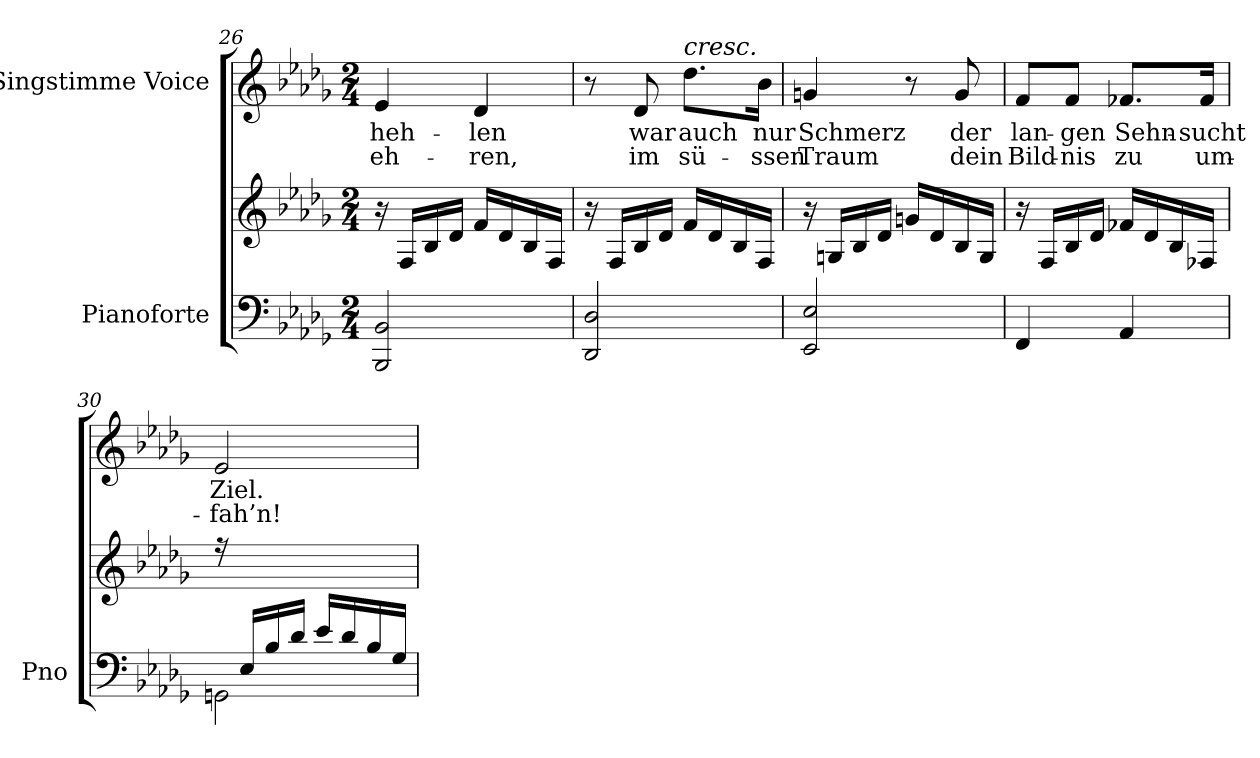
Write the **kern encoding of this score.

**kern	**kern	**kern	**text	**text
*part2	*part2	*part1	*part1	*part1
*staff3	*staff2	*staff1	*staff1	*staff1
*I"Pianoforte	*	*I"Singstimme Voice	*	*
*I'Pno	*	*	*	*
*clefF4	*clefG2	*clefG2	*	*
*k[b-e-a-d-g-]	*k[b-e-a-d-g-]	*k[b-e-a-d-g-]	*	*
*M2/4	*M2/4	*M2/4	*	*
=26	=26	=26	=26	=26
!	!	!	!LO:LY:b	!LO:LY:b
2BBB-/ 2BB-/	16r	4e-/	-heh-	-eh-
.	16F/LL	.	.	.
.	16B-/	.	.	.
.	16d-/JJ	.	.	.
!	!	!	!LO:LY:b	!LO:LY:b
.	16f/LL	4d-/	-len	-ren,
.	16d-/	.	.	.
.	16B-/	.	.	.
.	16F/JJ	.	.	.
=27	=27	=27	=27	=27
2DD-/ 2D-/	16r	8r	.	.
.	16F/LL	.	.	.
!	!	!	!LO:LY:b	!LO:LY:b
.	16B-/	8d-/	war	im
.	16d-/JJ	.	.	.
!	!	!LO:TX:a:i:t=cresc.	!	!
!	!	!	!LO:LY:b	!LO:LY:b
.	16f/LL	8.dd-\L	auch	sü-
.	16d-/	.	.	.
.	16B-/	.	.	.
!	!	!	!LO:LY:b	!LO:LY:b
.	16F/JJ	16b-\Jk	nur	-ssen
!!LO:PB:g=z
=28	=28	=28	=28	=28
!	!	!	!LO:LY:b	!LO:LY:b
2EE-/ 2E-/	16r	4gn/	Schmerz	Traum
.	16Gn/LL	.	.	.
.	16B-/	.	.	.
.	16d-/JJ	.	.	.
.	16gn/LL	8r	.	.
.	16d-/	.	.	.
!	!	!	!LO:LY:b	!LO:LY:b
.	16B-/	8g/	der	dein
.	16G/JJ	.	.	.
=29	=29	=29	=29	=29
!	!	!	!LO:LY:b	!LO:LY:b
4FF/	16r	8f/L	lan-	Bild-
.	16F/LL	.	.	.
!	!	!	!LO:LY:b	!LO:LY:b
.	16B-/	8f/J	-gen	-nis
.	16d-/JJ	.	.	.
!	!	!	!LO:LY:b	!LO:LY:b
4AA-/	16f-X/LL	8.f-X/L	Sehn-	zu
.	16d-/	.	.	.
.	16B-/	.	.	.
!	!	!	!LO:LY:b	!LO:LY:b
.	16F-X/JJ	16f-/Jk	-sucht	um-
=30	=30	=30	=30	=30
*^	*	*	*	*
!	!	!	!	!LO:LY:b	!LO:LY:b
16ryy	2GGn\	16rff	2e-/	Ziel.	-fah’n!
16E-/LL	.	4..ryy	.	.	.
16B-/	.	.	.	.	.
16d-/JJ	.	.	.	.	.
16e-/LL	.	.	.	.	.
16d-/	.	.	.	.	.
16B-/	.	.	.	.	.
16G-/JJ	.	.	.	.	.
*v	*v	*	*	*	*
=	=	=	=	=
*-	*-	*-	*-	*-
